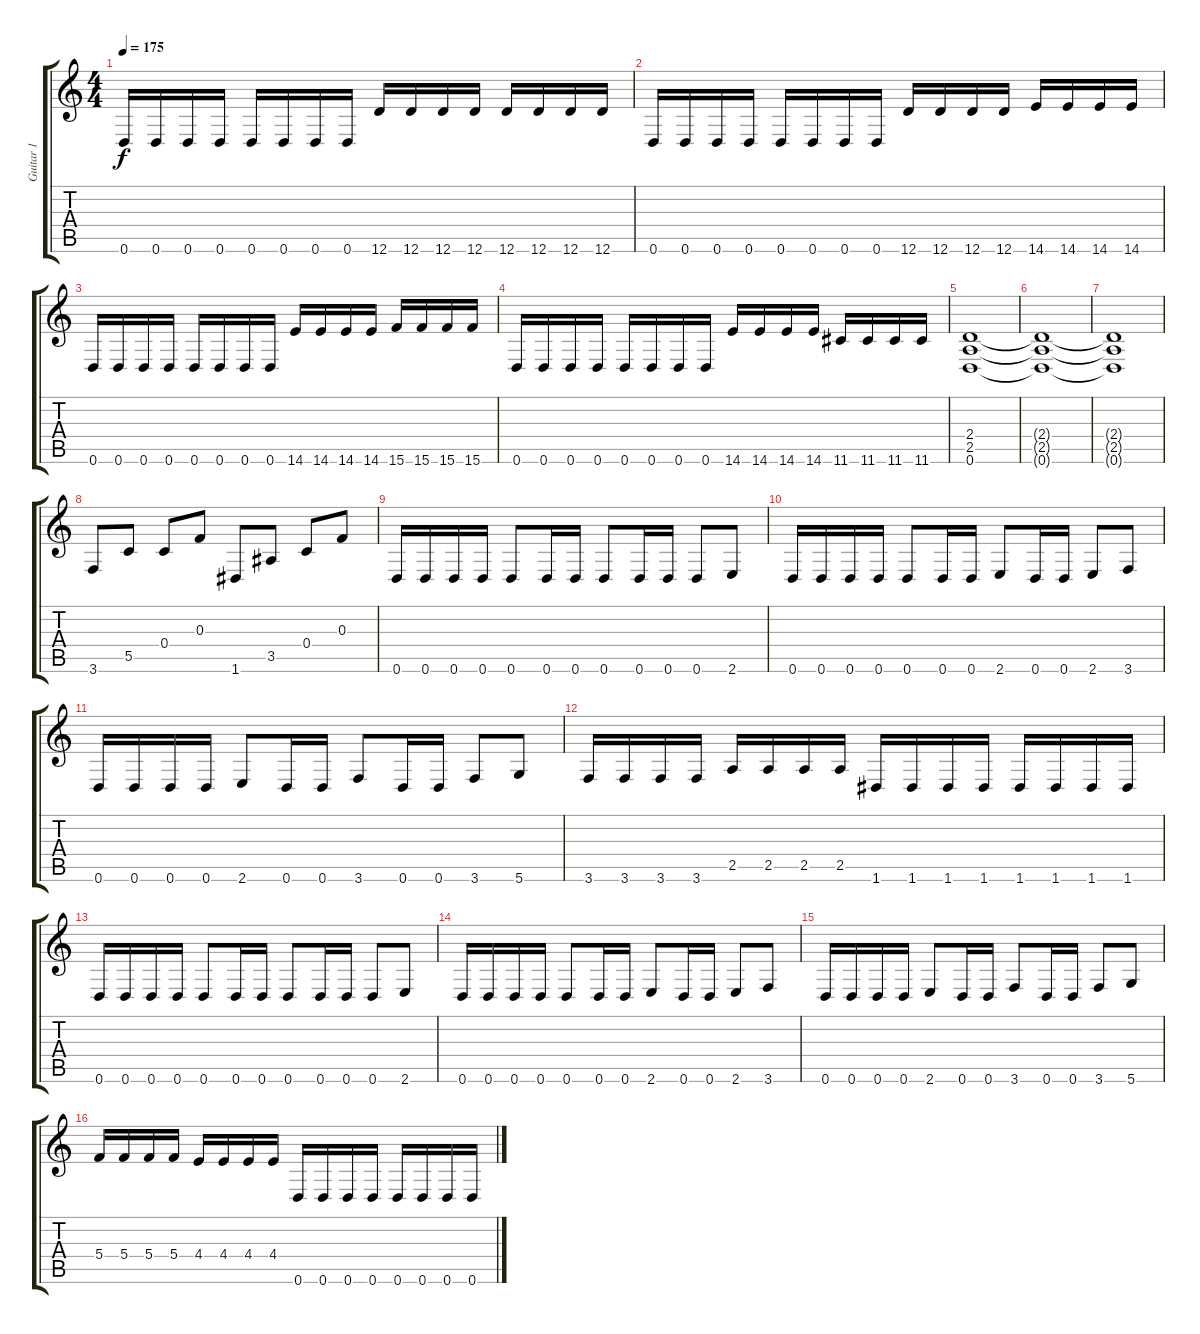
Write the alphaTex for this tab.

\track ("Guitar 1" "Guitar 1") {instrument distortionguitar}
\staff {score tabs}
\tuning (D4 A3 F3 C3 G2 D2) {hide}
\ts (4 4)
\tempo 175
\clef g2
\ks c
0.6.16{dy f} 0.6.16 0.6.16 0.6.16 0.6.16 0.6.16 0.6.16 0.6.16 12.6.16 12.6.16 12.6.16 12.6.16 12.6.16 12.6.16 12.6.16 12.6.16 |
0.6.16 0.6.16 0.6.16 0.6.16 0.6.16 0.6.16 0.6.16 0.6.16 12.6.16 12.6.16 12.6.16 12.6.16 14.6.16 14.6.16 14.6.16 14.6.16 |
0.6.16 0.6.16 0.6.16 0.6.16 0.6.16 0.6.16 0.6.16 0.6.16 14.6.16 14.6.16 14.6.16 14.6.16 15.6.16 15.6.16 15.6.16 15.6.16 |
0.6.16 0.6.16 0.6.16 0.6.16 0.6.16 0.6.16 0.6.16 0.6.16 14.6.16 14.6.16 14.6.16 14.6.16 11.6.16 11.6.16 11.6.16 11.6.16 |
(2.4 2.5 0.6).1 |
(2.4{t} 2.5{t} 0.6{t}).1 |
(2.4{t} 2.5{t} 0.6{t}).1 |
3.6.8 5.5.8 0.4.8 0.3.8 1.6.8 3.5.8 0.4.8 0.3.8 |
0.6.16 0.6.16 0.6.16 0.6.16 0.6.8 0.6.16 0.6.16 0.6.8 0.6.16 0.6.16 0.6.8 2.6.8 |
0.6.16 0.6.16 0.6.16 0.6.16 0.6.8 0.6.16 0.6.16 2.6.8 0.6.16 0.6.16 2.6.8 3.6.8 |
0.6.16 0.6.16 0.6.16 0.6.16 2.6.8 0.6.16 0.6.16 3.6.8 0.6.16 0.6.16 3.6.8 5.6.8 |
3.6.16 3.6.16 3.6.16 3.6.16 2.5.16 2.5.16 2.5.16 2.5.16 1.6.16 1.6.16 1.6.16 1.6.16 1.6.16 1.6.16 1.6.16 1.6.16 |
0.6.16 0.6.16 0.6.16 0.6.16 0.6.8 0.6.16 0.6.16 0.6.8 0.6.16 0.6.16 0.6.8 2.6.8 |
0.6.16 0.6.16 0.6.16 0.6.16 0.6.8 0.6.16 0.6.16 2.6.8 0.6.16 0.6.16 2.6.8 3.6.8 |
0.6.16 0.6.16 0.6.16 0.6.16 2.6.8 0.6.16 0.6.16 3.6.8 0.6.16 0.6.16 3.6.8 5.6.8 |
5.4.16 5.4.16 5.4.16 5.4.16 4.4.16 4.4.16 4.4.16 4.4.16 0.6.16 0.6.16 0.6.16 0.6.16 0.6.16 0.6.16 0.6.16 0.6.16
